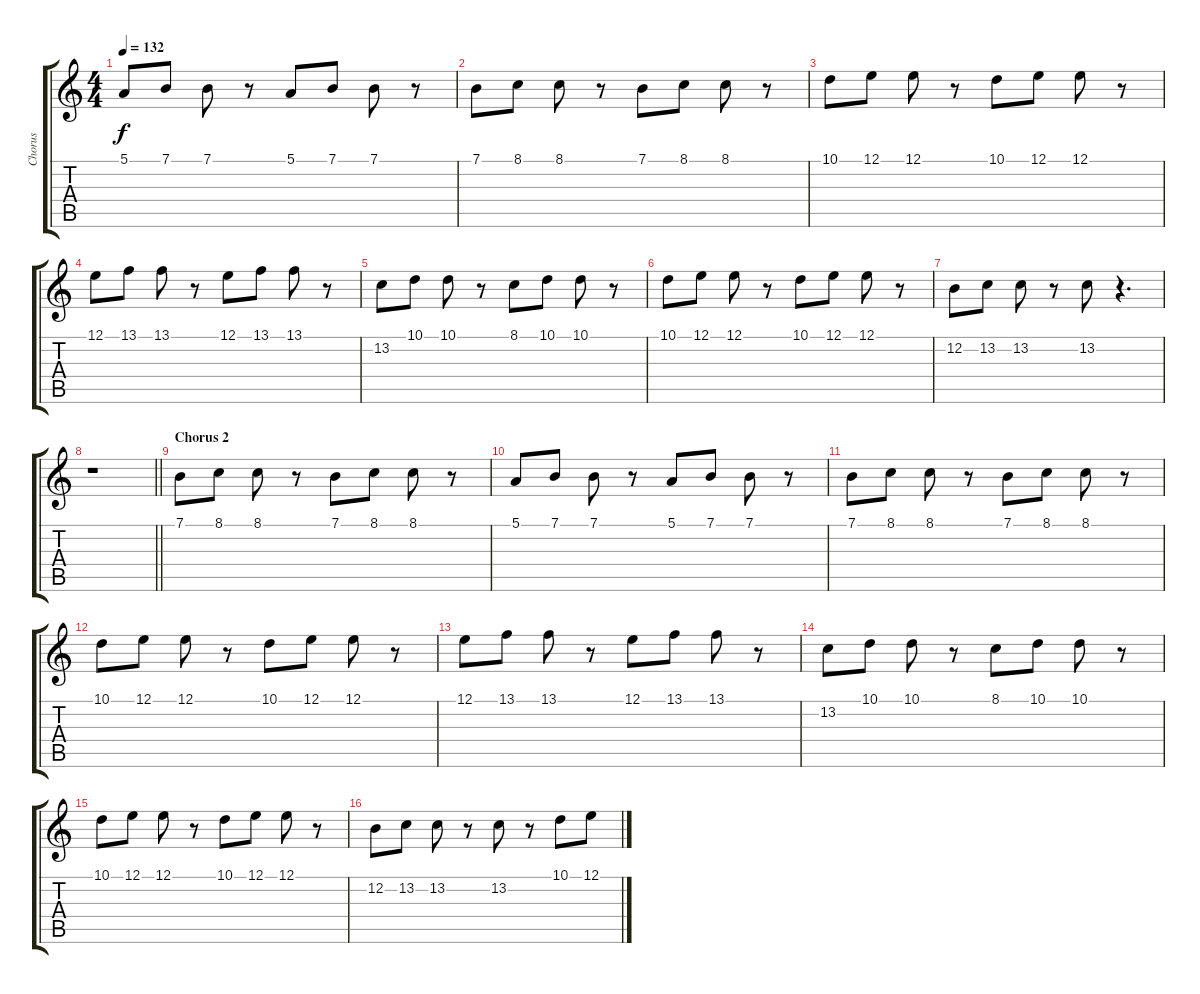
\track ("Chorus" "Chorus") {instrument voiceoohs}
\staff {score tabs}
\tuning (E4 B3 G3 D3 A2 E2) {hide}
\ts (4 4)
\tempo 132
\clef g2
\ks c
5.1.8{dy f} 7.1.8 7.1.8 r.8 5.1.8 7.1.8 7.1.8 r.8 |
7.1.8 8.1.8 8.1.8 r.8 7.1.8 8.1.8 8.1.8 r.8 |
10.1.8 12.1.8 12.1.8 r.8 10.1.8 12.1.8 12.1.8 r.8 |
12.1.8 13.1.8 13.1.8 r.8 12.1.8 13.1.8 13.1.8 r.8 |
13.2.8 10.1.8 10.1.8 r.8 8.1.8 10.1.8 10.1.8 r.8 |
10.1.8 12.1.8 12.1.8 r.8 10.1.8 12.1.8 12.1.8 r.8 |
12.2.8 13.2.8 13.2.8 r.8 13.2.8 r.4{d} |
\barLineRight lightlight
r.1 |
\section ("" "Chorus 2")
7.1.8 8.1.8 8.1.8 r.8 7.1.8 8.1.8 8.1.8 r.8 |
5.1.8 7.1.8 7.1.8 r.8 5.1.8 7.1.8 7.1.8 r.8 |
7.1.8 8.1.8 8.1.8 r.8 7.1.8 8.1.8 8.1.8 r.8 |
10.1.8 12.1.8 12.1.8 r.8 10.1.8 12.1.8 12.1.8 r.8 |
12.1.8 13.1.8 13.1.8 r.8 12.1.8 13.1.8 13.1.8 r.8 |
13.2.8 10.1.8 10.1.8 r.8 8.1.8 10.1.8 10.1.8 r.8 |
10.1.8 12.1.8 12.1.8 r.8 10.1.8 12.1.8 12.1.8 r.8 |
12.2.8 13.2.8 13.2.8 r.8 13.2.8 r.8 10.1.8 12.1.8
